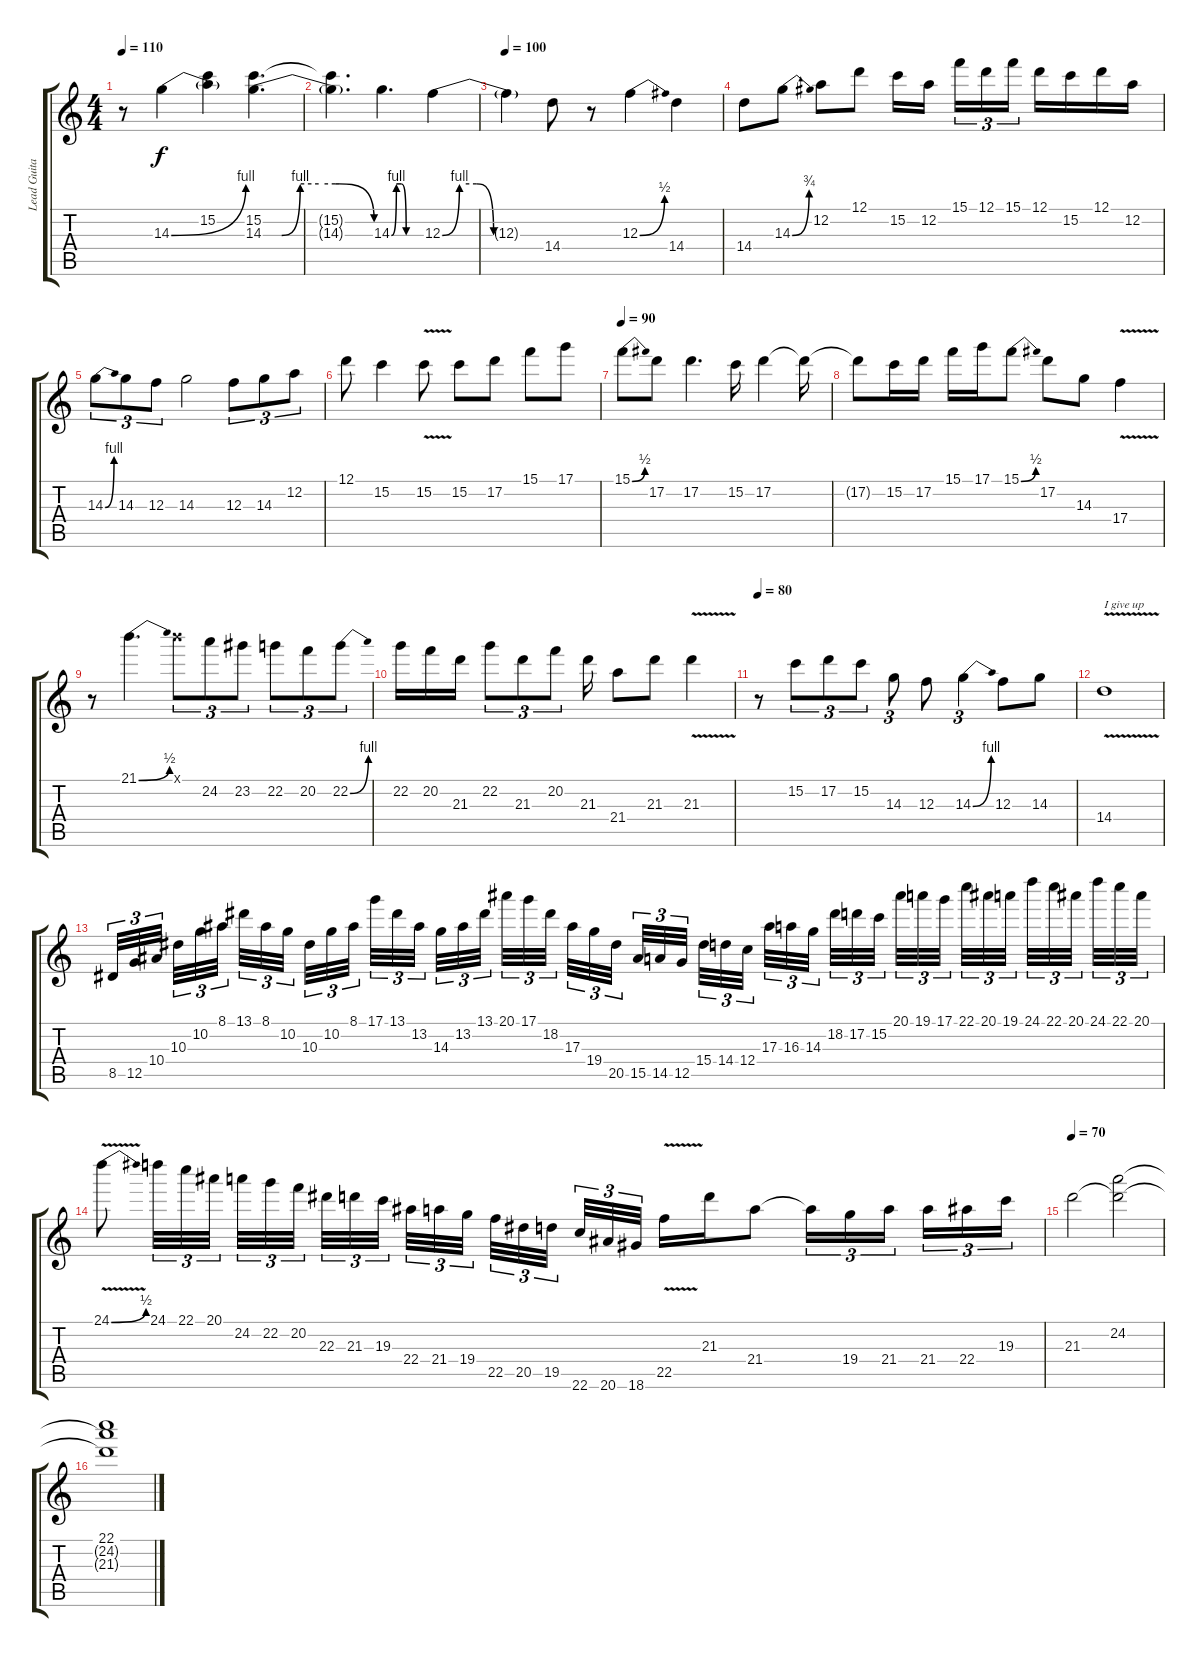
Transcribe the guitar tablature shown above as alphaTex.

\track ("Lead Guitar" "Lead Guita") {instrument overdrivenguitar}
\staff {score tabs}
\tuning (D4 A3 F3 C3 G2 D2) {hide}
\ts (4 4)
\tempo 110
\clef g2
\ks c
r.8{dy f} 14.3{be (bend 0 0 60 4)}.4 (15.2 14.3{t}).4 (15.2 14.3{be (custom 0 0 10 0 20 4 30 4 39 4 41 4 60 0)}).4{d} |
(15.2{t} 14.3{t}).4{d} 14.3{be (custom 0 0 10 4 20 4 30 0 60 0)}.4{d} 12.3{be (custom 0 0 10 4 20 4 30 0 60 0)}.4 |
\tempo 100
12.3{t}.4 14.4.8 r.8 12.3{be (bend 0 0 60 2)}.4 14.4.4 |
14.4.8 14.3{be (bend 0 0 60 3)}.8 12.2.8 12.1.8 15.2.16 12.2.16{beam splitsecondary} 15.1.16{tu (3 2)} 12.1.16{tu (3 2)} 15.1.16{tu (3 2)} 12.1.16 15.2.16 12.1.16 12.2.16 |
14.3{be (bend 0 0 60 4)}.8{tu (3 2)} 14.3.8{tu (3 2)} 12.3.8{tu (3 2)} 14.3.2 12.3.8{tu (3 2)} 14.3.8{tu (3 2)} 12.2.8{tu (3 2)} |
12.1.8 15.2.4 15.2{v}.8 15.2.8 17.2.8 15.1.8 17.1.8 |
\tempo 90
15.1{be (bend 0 0 60 2)}.8 17.2.8 17.2.4{d} 15.2.16 17.2.4 17.2{t}.16 |
17.2{t}.8 15.2.16 17.2.16 15.1.16 17.1.16 15.1{be (bend 0 0 60 2)}.8 17.2.8 14.3.8 17.4{v}.4 |
r.8 21.1{be (bend 0 0 60 2)}.4{d} 21.1{x}.8{tu (3 2)} 24.2.8{tu (3 2)} 23.2.8{tu (3 2)} 22.2.8{tu (3 2)} 20.2.8{tu (3 2)} 22.2{be (bend 0 0 60 4)}.8{tu (3 2)} |
22.2.16 20.2.16 21.3.16 22.2.8{tu (3 2)} 21.3.8{tu (3 2)} 20.2.8{tu (3 2)} 21.3.16 21.4.8 21.3.8 21.3{v}.4 |
\tempo 80
r.8 15.2.8{tu (3 2)} 17.2.8{tu (3 2)} 15.2.8{tu (3 2)} 14.3.8{tu (3 2)} 12.3.8 14.3{be (bend 0 0 60 4)}.4{tu (3 2)} 12.3.8 14.3.8 |
14.4{v}.1{txt "I give up"} |
8.5.32{tu (3 2)} 12.5.32{tu (3 2)} 10.4.32{tu (3 2) beam splitsecondary} 10.3.32{tu (3 2)} 10.2.32{tu (3 2)} 8.1.32{tu (3 2) beam splitsecondary} 13.1.32{tu (3 2)} 8.1.32{tu (3 2)} 10.2.32{tu (3 2) beam splitsecondary} 10.3.32{tu (3 2)} 10.2.32{tu (3 2)} 8.1.32{tu (3 2)} 17.1.32{tu (3 2)} 13.1.32{tu (3 2)} 13.2.32{tu (3 2) beam splitsecondary} 14.3.32{tu (3 2)} 13.2.32{tu (3 2)} 13.1.32{tu (3 2) beam splitsecondary} 20.1.32{tu (3 2)} 17.1.32{tu (3 2)} 18.2.32{tu (3 2) beam splitsecondary} 17.3.32{tu (3 2)} 19.4.32{tu (3 2)} 20.5.32{tu (3 2)} 15.5.32{tu (3 2)} 14.5.32{tu (3 2)} 12.5.32{tu (3 2) beam splitsecondary} 15.4.32{tu (3 2)} 14.4.32{tu (3 2)} 12.4.32{tu (3 2) beam splitsecondary} 17.3.32{tu (3 2)} 16.3.32{tu (3 2)} 14.3.32{tu (3 2) beam splitsecondary} 18.2.32{tu (3 2)} 17.2.32{tu (3 2)} 15.2.32{tu (3 2)} 20.1.32{tu (3 2)} 19.1.32{tu (3 2)} 17.1.32{tu (3 2) beam splitsecondary} 22.1.32{tu (3 2)} 20.1.32{tu (3 2)} 19.1.32{tu (3 2) beam splitsecondary} 24.1.32{tu (3 2)} 22.1.32{tu (3 2)} 20.1.32{tu (3 2) beam splitsecondary} 24.1.32{tu (3 2)} 22.1.32{tu (3 2)} 20.1.32{tu (3 2)} |
24.1{be (bend 0 0 60 2) v}.8 24.1.32{tu (3 2)} 22.1.32{tu (3 2)} 20.1.32{tu (3 2) beam splitsecondary} 24.2.32{tu (3 2)} 22.2.32{tu (3 2)} 20.2.32{tu (3 2)} 22.3.32{tu (3 2)} 21.3.32{tu (3 2)} 19.3.32{tu (3 2) beam splitsecondary} 22.4.32{tu (3 2)} 21.4.32{tu (3 2)} 19.4.32{tu (3 2) beam splitsecondary} 22.5.32{tu (3 2)} 20.5.32{tu (3 2)} 19.5.32{tu (3 2) beam splitsecondary} 22.6.32{tu (3 2)} 20.6.32{tu (3 2)} 18.6.32{tu (3 2)} 22.5{v}.16 21.3.16 21.4.8 21.4{t}.16{tu (3 2)} 19.4.16{tu (3 2)} 21.4.16{tu (3 2) beam splitsecondary} 21.4.16{tu (3 2)} 22.4.16{tu (3 2)} 19.3.16{tu (3 2)} |
\tempo 70
21.3.2 (24.2 21.3{t}).2 |
(22.1 24.2{t} 21.3{t}).1{volume 0}
